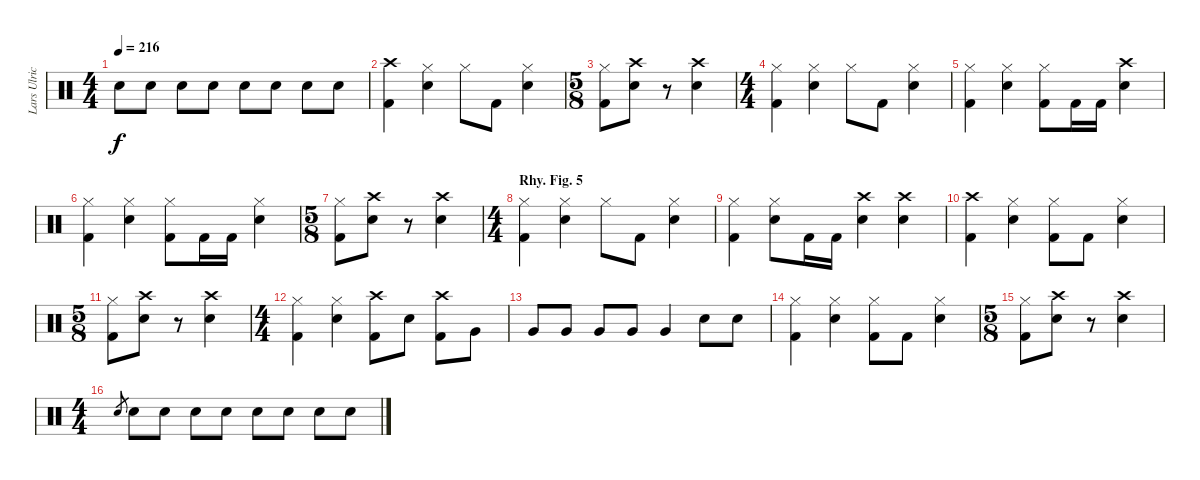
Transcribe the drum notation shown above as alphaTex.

\track ("Lars Ulrich (Drum)" "Lars Ulric") {instrument percussion}
\staff {score}
\articulation defaults
\ts (4 4)
\tempo 216
\clef neutral
\ks c "Electric Snare (hit)".8{dy f} "Electric Snare (hit)".8 "Electric Snare (hit)".8 "Electric Snare (hit)".8 "Electric Snare (hit)".8 "Electric Snare (hit)".8 "Electric Snare (hit)".8 "Electric Snare (hit)".8
|
("Crash high (hit)" "Kick (hit) 2").4 ("Hi-Hat (closed)" "Electric Snare (hit)").4 "Hi-Hat (closed)".8 "Kick (hit) 2".8 ("Hi-Hat (closed)" "Electric Snare (hit)").4 |
\ts (5 8)
("Hi-Hat (closed)" "Kick (hit) 2").8 ("Crash high (hit)" "Electric Snare (hit)").8 r.8 ("Crash high (hit)" "Electric Snare (hit)").4 |
\ts (4 4)
("Hi-Hat (closed)" "Kick (hit) 2").4 ("Hi-Hat (closed)" "Electric Snare (hit)").4 "Hi-Hat (closed)".8 "Kick (hit) 2".8 ("Hi-Hat (closed)" "Electric Snare (hit)").4 |
("Hi-Hat (closed)" "Kick (hit) 2").4 ("Hi-Hat (closed)" "Electric Snare (hit)").4 ("Hi-Hat (closed)" "Kick (hit) 2").8 "Kick (hit) 2".16 "Kick (hit) 2".16 ("Crash high (hit)" "Electric Snare (hit)").4 |
("Hi-Hat (closed)" "Kick (hit) 2").4 ("Hi-Hat (closed)" "Electric Snare (hit)").4 ("Hi-Hat (closed)" "Kick (hit) 2").8 "Kick (hit) 2".16 "Kick (hit) 2".16 ("Hi-Hat (closed)" "Electric Snare (hit)").4 |
\ts (5 8)
("Hi-Hat (closed)" "Kick (hit) 2").8 ("Crash high (hit)" "Electric Snare (hit)").8 r.8 ("Crash high (hit)" "Electric Snare (hit)").4 |
\ts (4 4)
\section ("" "Rhy. Fig. 5")
("Hi-Hat (closed)" "Kick (hit) 2").4 ("Hi-Hat (closed)" "Electric Snare (hit)").4 "Hi-Hat (closed)".8 "Kick (hit) 2".8 ("Hi-Hat (closed)" "Electric Snare (hit)").4 |
("Hi-Hat (closed)" "Kick (hit) 2").4 ("Hi-Hat (closed)" "Electric Snare (hit)").8 "Kick (hit) 2".16 "Kick (hit) 2".16 ("Crash high (hit)" "Electric Snare (hit)").4 ("Crash high (hit)" "Electric Snare (hit)").4 |
("Crash high (hit)" "Kick (hit) 2").4 ("Hi-Hat (closed)" "Electric Snare (hit)").4 ("Hi-Hat (closed)" "Kick (hit) 2").8 "Kick (hit) 2".8 ("Hi-Hat (closed)" "Electric Snare (hit)").4 |
\ts (5 8)
("Hi-Hat (closed)" "Kick (hit) 2").8 ("Crash high (hit)" "Electric Snare (hit)").8 r.8 ("Crash high (hit)" "Electric Snare (hit)").4 |
\ts (4 4)
("Hi-Hat (closed)" "Kick (hit) 2").4 ("Hi-Hat (closed)" "Electric Snare (hit)").4 ("Crash high (hit)" "Kick (hit) 2").8 "Electric Snare (hit)".8 ("Crash high (hit)" "Kick (hit) 2").8 "Very Low Tom (hit)".8 |
"Very Low Tom (hit)".8 "Very Low Tom (hit)".8 "Very Low Tom (hit)".8 "Very Low Tom (hit)".8 "Very Low Tom (hit)".4 "Electric Snare (hit)".8 "Electric Snare (hit)".8 |
("Hi-Hat (closed)" "Kick (hit) 2").4 ("Hi-Hat (closed)" "Electric Snare (hit)").4 ("Hi-Hat (closed)" "Kick (hit) 2").8 "Kick (hit) 2".8 ("Hi-Hat (closed)" "Electric Snare (hit)").4 |
\ts (5 8)
("Hi-Hat (closed)" "Kick (hit) 2").8 ("Crash high (hit)" "Electric Snare (hit)").8 r.8 ("Crash high (hit)" "Electric Snare (hit)").4 |
\ts (4 4)
"Electric Snare (hit)".8{gr} "Electric Snare (hit)".8 "Electric Snare (hit)".8 "Electric Snare (hit)".8 "Electric Snare (hit)".8 "Electric Snare (hit)".8 "Electric Snare (hit)".8 "Electric Snare (hit)".8 "Electric Snare (hit)".8
